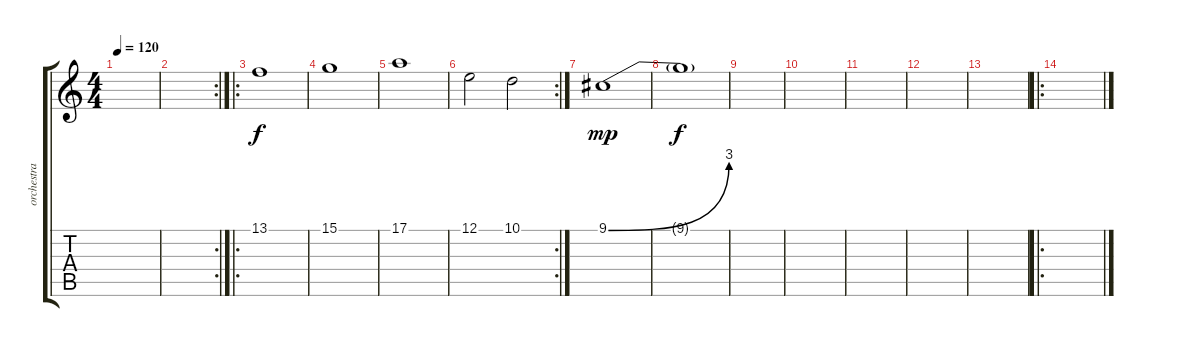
\track ("orchestra" "orchestra") {instrument stringensemble2}
\staff {score tabs}
\tuning (E4 B3 G3 D3 A2 E2) {hide}
\ts (4 4)
\tempo 120
\clef g2
\ks c
|
\rc 2
|
\ro
13.1.1 |
15.1.1 |
17.1.1 |
\rc 2
12.1.2 10.1.2 |
9.1{be (bend 0 0 60 12)}.1{dy mp} |
9.1{t}.1{dy f} |
|
|
|
|
|
\ro
